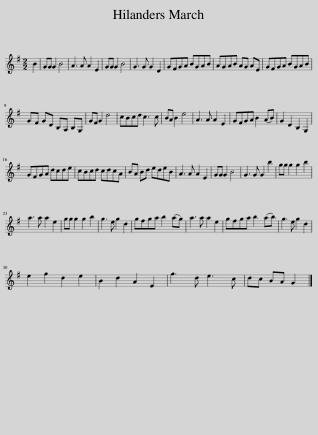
X:1
L:1/8
M:2/2
I:linebreak $
K:G
V:1 treble
V:1
 B2 | GG G2 B4 | A3 A A2 E2 | GG G2 B4 | G3 G G2 D2 | %5
 GFGA BGAB | AGAB AG AE | GFGA BGAB |$ GF GD B,A, B,G, | GF G2 d4 | %10
 cBcd c3 c | BA B2 e4 | A3 A A2 E2 | GFGA B2 (AB) | G2 D2 B,2 G,2 |$ %15
 GFGA dcde | cBcd cdcA | BA Bd edeB | A3 A A2 E2 | GG G2 B4 | %20
 G3 G G2 b2 | gg g2 g2 b2 |$ a3 a a2 e2 | gg g2 g2 b2 | g3 e g2 d2 | %25
 gfga b2 (ag) | a3 a a2 e2 | gfga b2 (ab) | g3 e g2 d2 |$ e2 g2 d2 e2 | %30
 B2 d2 A2 E2 | g3 d e3 c | dc BA G2 |] %33
